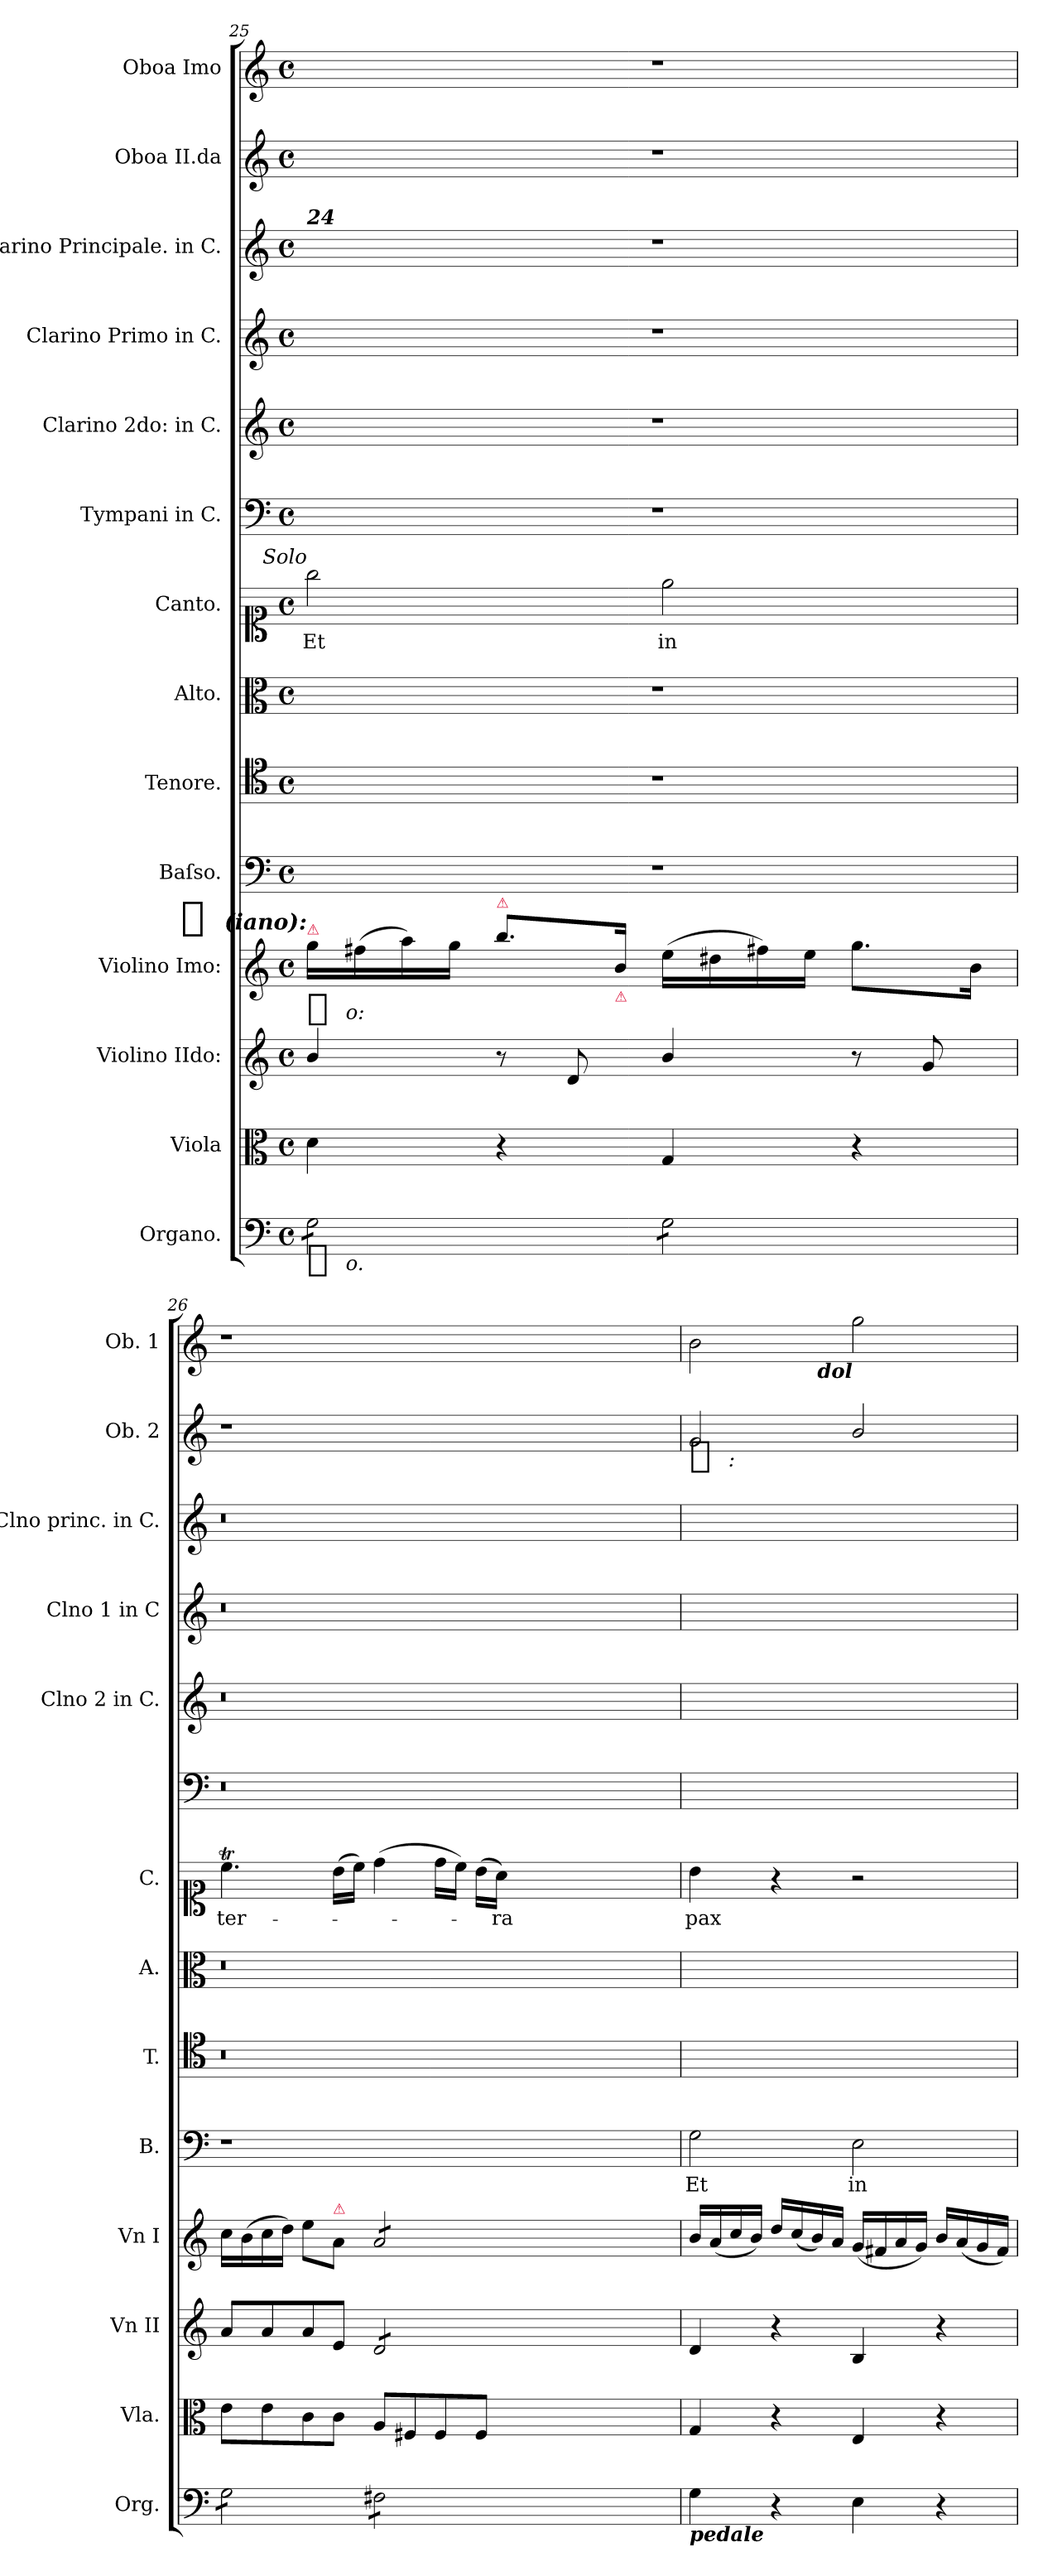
**kern	**dynam	**kern	**kern	**dynam	**kern	**dynam	**kern	**text	**kern	**kern	**kern	**text	**kern	**kern	**kern	**kern	**kern	**dynam	**kern
*part14	*part14	*part13	*part12	*part12	*part11	*part11	*part10	*part10	*part9	*part8	*part7	*part7	*part6	*part5	*part4	*part3	*part2	*part2	*part1
*staff14	*staff14	*staff13	*staff12	*staff12	*staff11	*staff11	*staff10	*staff10	*staff9	*staff8	*staff7	*staff7	*staff6	*staff5	*staff4	*staff3	*staff2	*staff2	*staff1
*I"Organo.	*	*I"Viola	*I"Violino IIdo:	*	*I"Violino Imo:	*	*I"Baſso.	*	*I"Tenore.	*I"Alto.	*I"Canto.	*	*I"Tympani in C.	*I"Clarino 2do: in C.	*I"Clarino Primo in C.	*I"Clarino Principale. in C.	*I"Oboa II.da	*	*I"Oboa Imo
*I'Org.	*	*I'Vla.	*I'Vn II	*	*I'Vn I	*	*I'B.	*	*I'T.	*I'A.	*I'C.	*	*	*I'Clno 2 in C.	*I'Clno 1 in C	*I'Clno princ. in C.	*I'Ob. 2	*	*I'Ob. 1
*clefF4	*	*clefC3	*clefG2	*	*clefG2	*	*clefF4	*	*clefC4	*clefC3	*clefC1	*	*clefF4	*clefG2	*clefG2	*clefG2	*clefG2	*	*clefG2
*k[]	*	*k[]	*k[]	*	*k[]	*	*k[]	*	*k[]	*k[]	*k[]	*	*k[]	*k[]	*k[]	*k[]	*k[]	*	*k[]
*M4/4	*	*M4/4	*M4/4	*	*M4/4	*	*M4/4	*	*M4/4	*M4/4	*M4/4	*	*M4/4	*M4/4	*M4/4	*M4/4	*M4/4	*	*M4/4
*met(c)	*	*met(c)	*met(c)	*	*met(c)	*	*met(c)	*	*met(c)	*met(c)	*met(c)	*	*met(c)	*met(c)	*met(c)	*met(c)	*met(c)	*	*met(c)
=25	=25	=25	=25	=25	=25	=25	=25	=25	=25	=25	=25	=25	=25	=25	=25	=25	=25	=25	=25
!	!	!	!	!	!	!	!	!	!	!	!	!	!	!	!	!LO:TX:a:Bi:t=24	!	!	!
!	!	!	!	!	!	!	!	!	!	!	!LO:TX:a:i:rj:t=Solo	!	!	!	!	!	!	!	!
!	!	!	!	!	!LO:TX:a:color=crimson:t=⚠	!	!	!	!	!	!	!	!	!	!	!	!	!	!
!LO:TX:a:i:rj:t=Solo.	!	!	!	!	!	!	!	!	!	!	!	!	!	!	!	!	!	!	!
!	!LO:DY:b:t=%s o.	!	!	!LO:DY:a:t=%s o&colon;	!	!LO:DY:a:rj:t=%s (iano)&colon;	!	!	!	!	!	!	!	!	!	!	!	!	!
*tremolo	*	*	*	*	*	*	*	*	*	*	*	*	*	*	*	*	*	*	*
8G\L	p	4d\	4b/	p	16gg\LL	p	1r	.	1r	1r	2gg\	Et	1r	1r	1r	1r	1r	.	1r
.	.	.	.	.	(>16ff#X\	.	.	.	.	.	.	.	.	.	.	.	.	.	.
8G\	.	.	.	.	16aa\)	.	.	.	.	.	.	.	.	.	.	.	.	.	.
.	.	.	.	.	16gg\JJ	.	.	.	.	.	.	.	.	.	.	.	.	.	.
!	!	!	!	!	!LO:TX:a:color=crimson:t=⚠	!	!	!	!	!	!	!	!	!	!	!	!	!	!
8G\	.	4r	8r	.	8.bb\L	.	.	.	.	.	.	.	.	.	.	.	.	.	.
8G\J	.	.	8d/	.	.	.	.	.	.	.	.	.	.	.	.	.	.	.	.
!	!	!	!	!	!LO:TX:b:color=crimson:t=⚠	!	!	!	!	!	!	!	!	!	!	!	!	!	!
.	.	.	.	.	16b/Jk	.	.	.	.	.	.	.	.	.	.	.	.	.	.
8G\L	.	4G/	4b/	.	(>16ee\LL	.	.	.	.	.	2ee\	in	.	.	.	.	.	.	.
.	.	.	.	.	16dd#X\	.	.	.	.	.	.	.	.	.	.	.	.	.	.
8G\	.	.	.	.	16ff#X\)	.	.	.	.	.	.	.	.	.	.	.	.	.	.
.	.	.	.	.	16ee\JJ	.	.	.	.	.	.	.	.	.	.	.	.	.	.
8G\	.	4r	8r	.	8.gg\L	.	.	.	.	.	.	.	.	.	.	.	.	.	.
8G\J	.	.	8g/	.	.	.	.	.	.	.	.	.	.	.	.	.	.	.	.
.	.	.	.	.	16b\Jk	.	.	.	.	.	.	.	.	.	.	.	.	.	.
=26	=26	=26	=26	=26	=26	=26	=26	=26	=26	=26	=26	=26	=26	=26	=26	=26	=26	=26	=26
8G\L	.	8e\L	8a/L	.	16cc\LL	.	1r	.	0.r	0.r	4.ccT\	ter-	0.r	0.r	0.r	0.r	1r	.	1r
.	.	.	.	.	(>16b\	.	.	.	.	.	.	.	.	.	.	.	.	.	.
8G\	.	8e\	8a/	.	16cc\	.	.	.	.	.	.	.	.	.	.	.	.	.	.
.	.	.	.	.	16dd\JJ)	.	.	.	.	.	.	.	.	.	.	.	.	.	.
8G\	.	8c\	8a/	.	8ee\L	.	.	.	.	.	.	.	.	.	.	.	.	.	.
!	!	!	!	!	!LO:TX:a:color=crimson:t=⚠	!	!	!	!	!	!	!	!	!	!	!	!	!	!
8G\J	.	8c\J	8e/J	.	8a\J	.	.	.	.	.	(>16b\LL	.	.	.	.	.	.	.	.
.	.	.	.	.	.	.	.	.	.	.	16cc\JJ)	.	.	.	.	.	.	.	.
*	*	*	*tremolo	*	*	*	*	*	*	*	*	*	*	*	*	*	*	*	*
*	*	*	*	*	*tremolo	*	*	*	*	*	*	*	*	*	*	*	*	*	*
8F#X\L	.	8A/L	8d/L	.	8a/L	.	.	.	.	.	(>4dd\	.	.	.	.	.	.	.	.
8F#X\	.	8F#X/	8d/	.	8a/	.	.	.	.	.	.	.	.	.	.	.	.	.	.
8F#X\	.	8F#/	8d/	.	8a/	.	.	.	.	.	16dd\LL	.	.	.	.	.	.	.	.
.	.	.	.	.	.	.	.	.	.	.	16cc\JJ)	.	.	.	.	.	.	.	.
8F#X\J	.	8F#/J	8d/J	.	8a/J	.	.	.	.	.	(>16b\LL	.	.	.	.	.	.	.	.
*	*	*	*	*	*Xtremolo	*	*	*	*	*	*	*	*	*	*	*	*	*	*
*	*	*	*Xtremolo	*	*	*	*	*	*	*	*	*	*	*	*	*	*	*	*
*Xtremolo	*	*	*	*	*	*	*	*	*	*	*	*	*	*	*	*	*	*	*
.	.	.	.	.	.	.	.	.	.	.	16a\JJ)	-ra	.	.	.	.	.	.	.
0ryy	.	0ryy	0ryy	.	0ryy	.	0ryy	.	.	.	0ryy	.	.	.	.	.	0ryy	.	0ryy
=27	=27	=27	=27	=27	=27	=27	=27	=27	=27	=27	=27	=27	=27	=27	=27	=27	=27	=27	=27
!LO:TX:b:Bi:t=pedale	!	!	!	!	!	!	!	!	!	!	!	!	!	!	!	!	!	!	!
!	!	!	!	!	!	!	!	!	!	!	!	!	!	!	!	!	!	!LO:DY:b:t=%s &colon;	!
4G\	.	4G/	4d/	.	16b/LL	.	2G\	Et	1ryy	1ryy	4b\	pax	1ryy	1ryy	1ryy	1ryy	2g/	p	2b\
.	.	.	.	.	(<16a/	.	.	.	.	.	.	.	.	.	.	.	.	.	.
.	.	.	.	.	16cc/	.	.	.	.	.	.	.	.	.	.	.	.	.	.
.	.	.	.	.	16b/JJ)	.	.	.	.	.	.	.	.	.	.	.	.	.	.
4r	.	4r	4r	.	16dd/LL	.	.	.	.	.	4r	.	.	.	.	.	.	.	.
.	.	.	.	.	(<16cc/	.	.	.	.	.	.	.	.	.	.	.	.	.	.
.	.	.	.	.	16b/)	.	.	.	.	.	.	.	.	.	.	.	.	.	.
.	.	.	.	.	16a/JJ	.	.	.	.	.	.	.	.	.	.	.	.	.	.
!	!	!	!	!	!	!	!	!	!	!	!	!	!	!	!	!	!	!	!LO:TX:b:Bi:rj:t=dol
4E\	.	4E/	4B/	.	(<16g/LL	.	2E\	in	.	.	2r	.	.	.	.	.	2b/	.	2gg\
.	.	.	.	.	16f#X/	.	.	.	.	.	.	.	.	.	.	.	.	.	.
.	.	.	.	.	16a/	.	.	.	.	.	.	.	.	.	.	.	.	.	.
.	.	.	.	.	16g/JJ)	.	.	.	.	.	.	.	.	.	.	.	.	.	.
4r	.	4r	4r	.	16b/LL	.	.	.	.	.	.	.	.	.	.	.	.	.	.
.	.	.	.	.	(<16a/	.	.	.	.	.	.	.	.	.	.	.	.	.	.
.	.	.	.	.	16g/	.	.	.	.	.	.	.	.	.	.	.	.	.	.
.	.	.	.	.	16f#/JJ)	.	.	.	.	.	.	.	.	.	.	.	.	.	.
=	=	=	=	=	=	=	=	=	=	=	=	=	=	=	=	=	=	=	=
*-	*-	*-	*-	*-	*-	*-	*-	*-	*-	*-	*-	*-	*-	*-	*-	*-	*-	*-	*-
